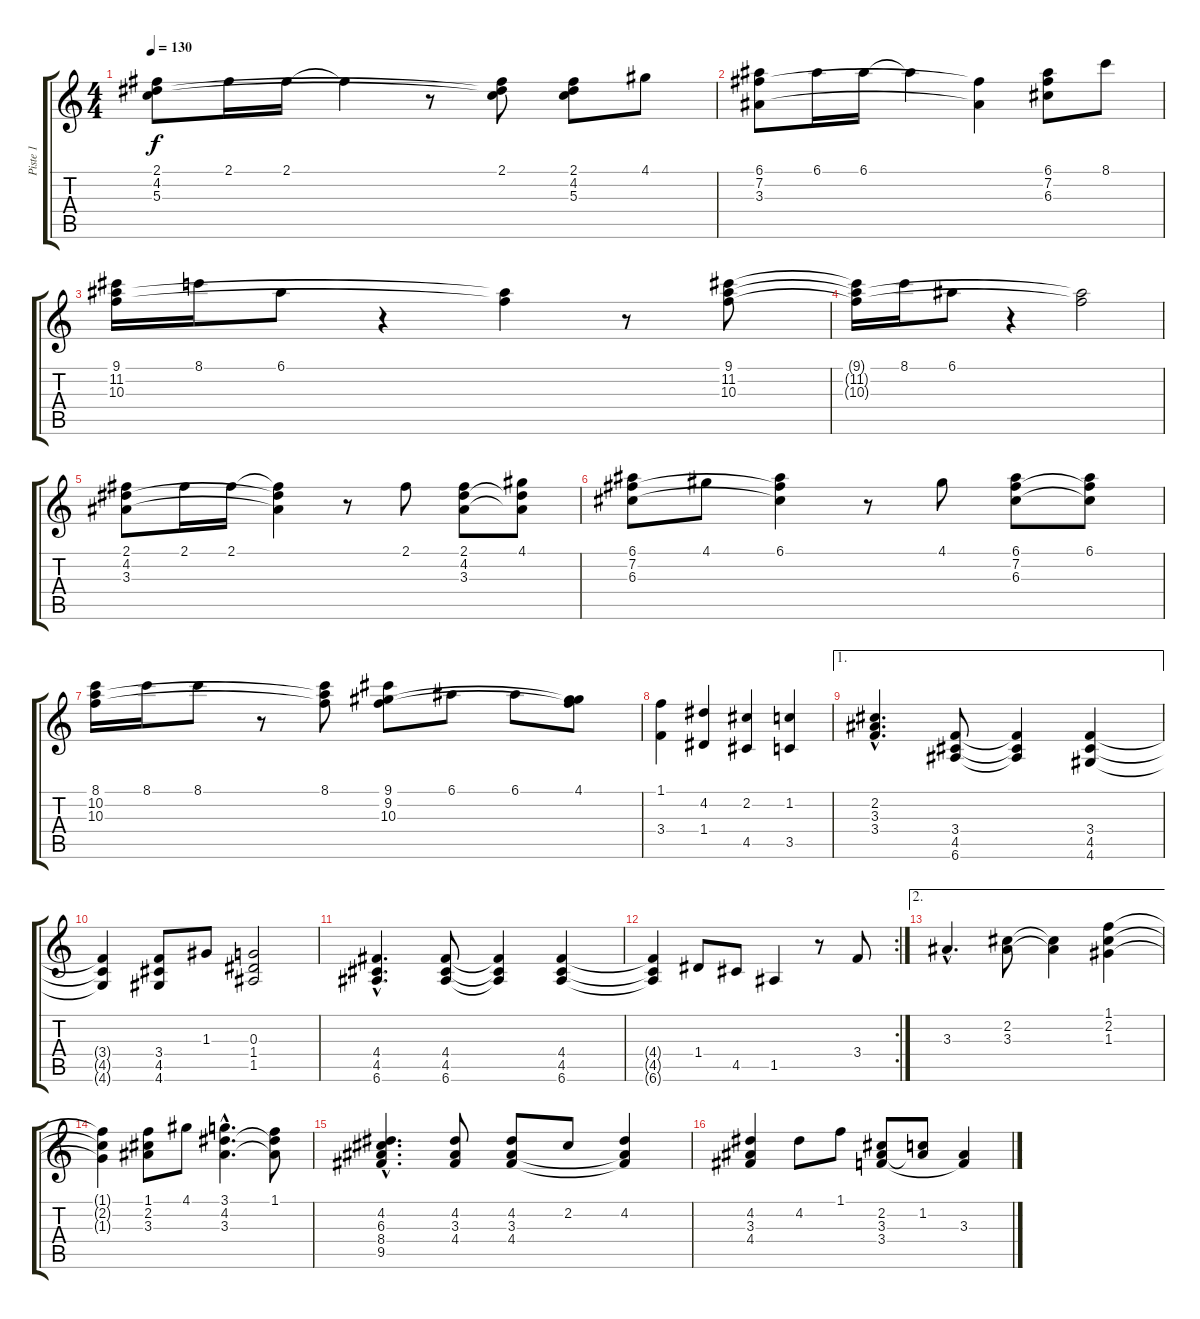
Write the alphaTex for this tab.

\track ("Piste 1" "Piste 1") {instrument acousticguitarsteel}
\staff {score tabs}
\tuning (E4 B3 G3 D3 A2 E2) {hide}
\ts (4 4)
\tempo 130
\clef g2
\ks c
(2.1 4.2 5.3).8{dy f} 2.1.16 2.1.16 2.1{t}.4 r.8 (2.1 4.2{t} 5.3{t}).8 (2.1 4.2 5.3).8 4.1.8 |
(6.1 7.2 3.3).8 6.1.16 6.1.16 6.1{t}.4 (7.2{t} 3.3{t}).4 (6.1 7.2 6.3).8 8.1.8 |
(9.1 11.2 10.3).16 8.1.16 6.1.8 r.4 (11.2{t} 10.3{t}).4 r.8 (9.1 11.2 10.3).8 |
(9.1{t} 11.2{t} 10.3{t}).16 8.1.16 6.1.8 r.4 (11.2{t} 10.3{t}).2 |
(2.1 4.2 3.3).8 2.1.16 2.1.16 (2.1{t} 4.2{t} 3.3{t}).4 r.8 2.1.8 (2.1 4.2 3.3).8 (4.1 4.2{t} 3.3{t}).8 |
(6.1 7.2 6.3).8 4.1.8 (6.1 7.2{t} 6.3{t}).4 r.8 4.1.8 (6.1 7.2 6.3).8 (6.1 7.2{t} 6.3{t}).8 |
(8.1 10.2 10.3).16 8.1.16 8.1.8 r.8 (8.1 10.2{t} 10.3{t}).8 (9.1 9.2 10.3).8 6.1.8 6.1.8 (4.1 9.2{t} 10.3{t}).8 |
(1.1 3.4).4 (4.2 1.4).4 (2.2 4.5).4 (1.2 3.5).4 |
\ae 1
(2.2{hac} 3.3{hac} 3.4{hac}).4{d} (3.4 4.5 6.6).8 (3.4{t} 4.5{t} 6.6{t}).4 (3.4 4.5 4.6).4 |
(3.4{t} 4.5{t} 4.6{t}).4 (3.4 4.5 4.6).8 1.3.8 (0.3 1.4 1.5).2 |
(4.4{hac} 4.5{hac} 6.6{hac}).4{d} (4.4 4.5 6.6).8 (4.4{t} 4.5{t} 6.6{t}).4 (4.4 4.5 6.6).4 |
\rc 2
(4.4{t} 4.5{t} 6.6{t}).4 1.4.8 4.5.8 1.5.4 r.8 3.4.8 |
\ae 2
3.3{hac}.4{d} (2.2 3.3).8 (2.2{t} 3.3{t}).4 (1.1 2.2 1.3).4 |
(1.1{t} 2.2{t} 1.3{t}).4 (1.1 2.2 3.3).8 4.1.8 (3.1{hac} 4.2{hac} 3.3{hac}).4{d} (1.1 4.2{t} 3.3{t}).8 |
(4.2{hac} 6.3{hac} 8.4{hac} 9.5{hac}).4{d} (4.2 3.3 4.4).8 (4.2 3.3 4.4).8 2.2.8 (4.2 3.3{t} 4.4{t}).4 |
(4.2 3.3 4.4).4 4.2.8 1.1.8 (2.2 3.3 3.4).8 (1.2 3.3{t}).8 (3.3 3.4{t}).4
